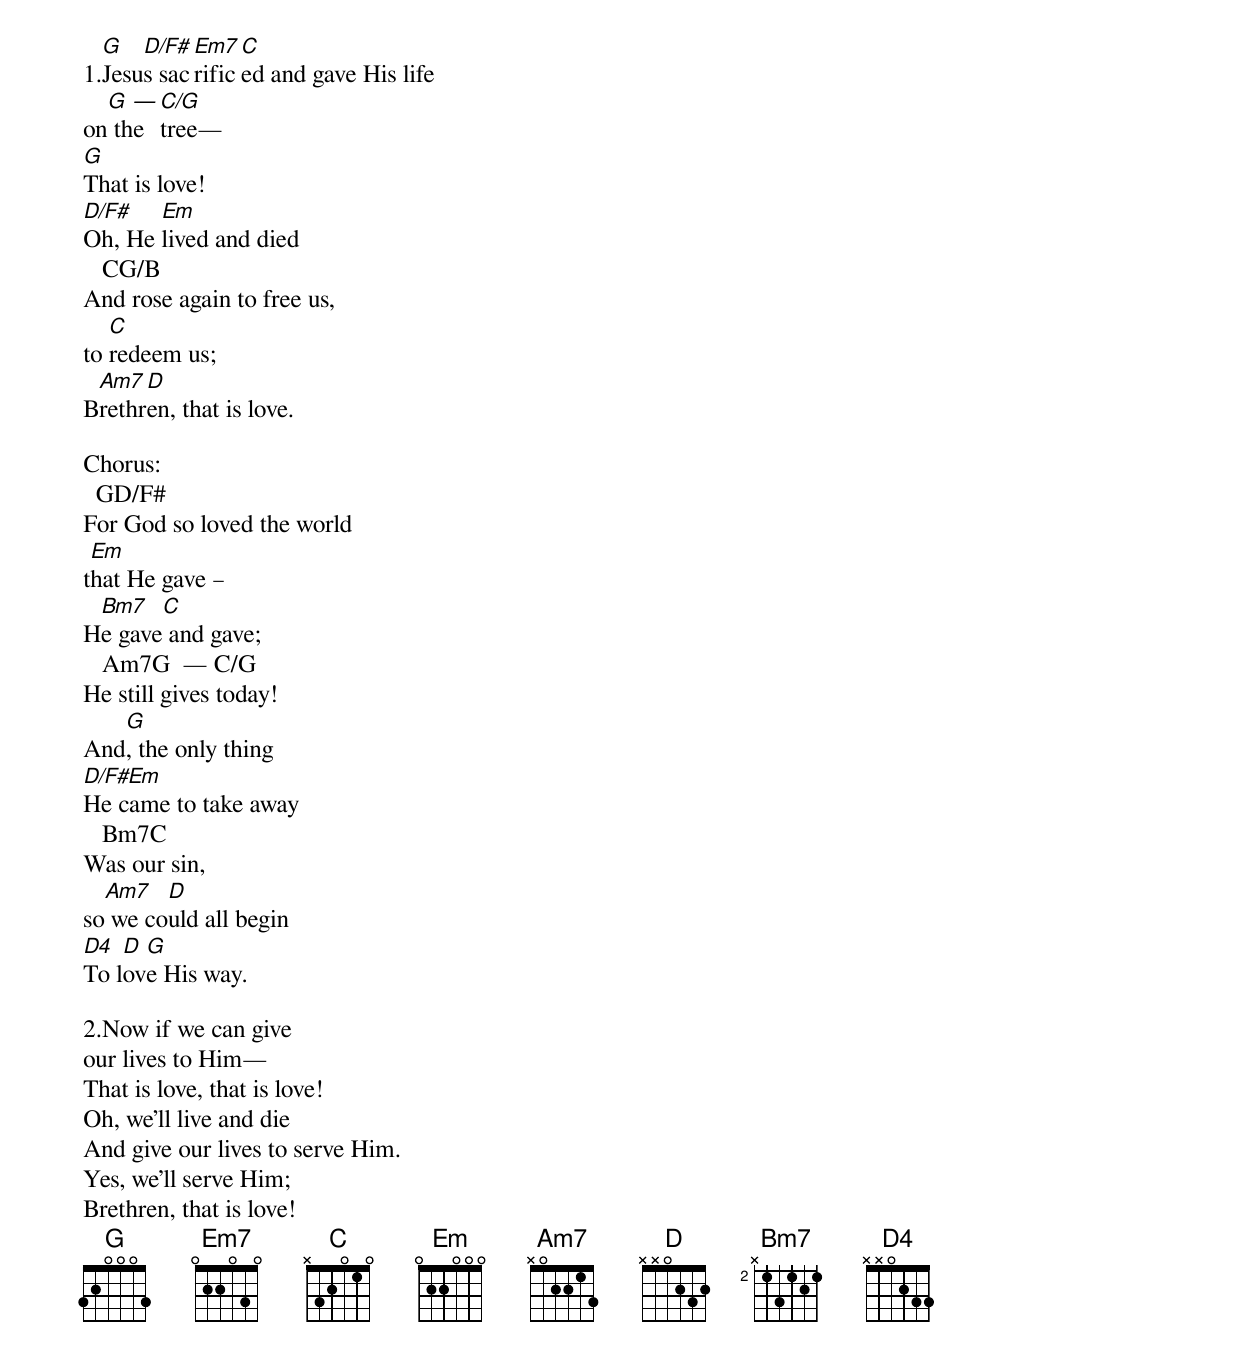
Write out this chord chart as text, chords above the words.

  G   D/F# Em7  C
1.Jesus sacrificed and gave His life
  G  — C/G
on the tree—
G
That is love!
D/F#   Em
Oh, He lived and died
   CG/B
And rose again to free us,
   C
to redeem us;
 Am7  D
Brethren, that is love.

Chorus:
  GD/F#
For God so loved the world
 Em
that He gave –
 Bm7   C
He gave and gave;
   Am7G  — C/G
He still gives today!
   G
And, the only thing
D/F#Em
He came to take away
   Bm7C
Was our sin,
  Am7   D
so we could all begin
D4  D G
To love His way.

2.Now if we can give
our lives to Him—
That is love, that is love!
Oh, we’ll live and die
And give our lives to serve Him.
Yes, we’ll serve Him;
Brethren, that is love!
